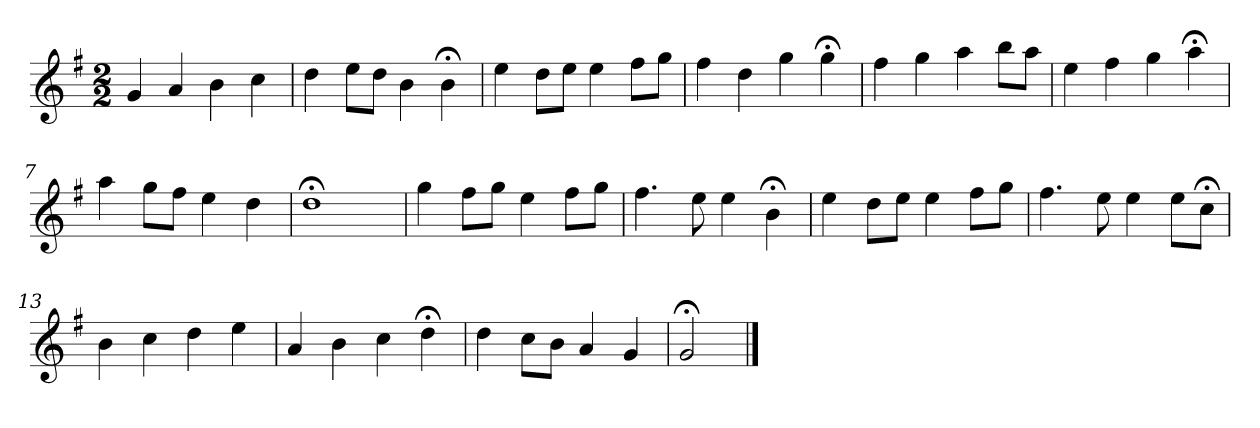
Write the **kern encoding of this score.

**kern
*part1
*staff1
*k[f#]
*G:
*M2/2
*MM120
=1
4g
4a
4b
4cc
=2
4dd
8eeL
8ddJ
4b
4b;<
=3
4ee
8ddL
8eeJ
4ee
8ff#L
8ggJ
=4
4ff#
4dd
4gg
4gg;<
=5
4ff#
4gg
4aa
8bbL
8aaJ
=6
4ee
4ff#
4gg
4aa;<
=7
4aa
8ggL
8ff#J
4ee
4dd
=8
1dd;<
=9
4gg
8ff#L
8ggJ
4ee
8ff#L
8ggJ
=10
4.ff#
8ee
4ee
4b;<
=11
4ee
8ddL
8eeJ
4ee
8ff#L
8ggJ
=12
4.ff#
8ee
4ee
8eeL
8cc;<J
=13
4b
4cc
4dd
4ee
=14
4a
4b
4cc
4dd;<
=15
4dd
8ccL
8bJ
4a
4g
=16
2g;<
==
*-
